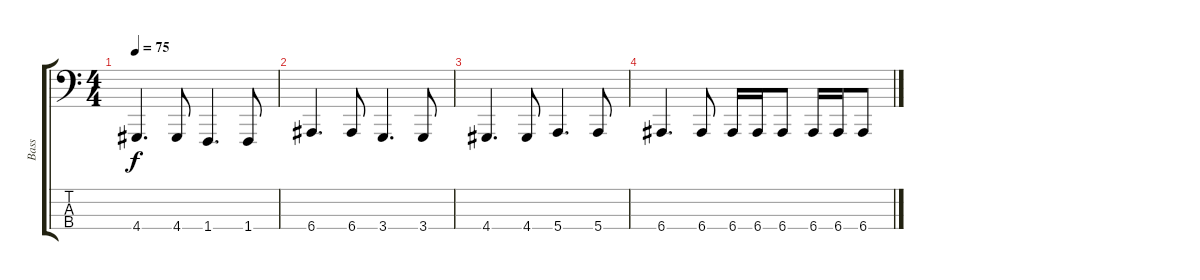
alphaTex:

\track ("Bass" "Bass") {instrument synthstrings1}
\staff {score tabs}
\tuning (G2 D2 A1 E1) {hide}
\ts (4 4)
\tempo 75
\clef f4
\ks c
4.4.4{d dy f} 4.4.8 1.4.4{d} 1.4.8 |
6.4.4{d} 6.4.8 3.4.4{d} 3.4.8 |
4.4.4{d} 4.4.8 5.4.4{d} 5.4.8 |
6.4.4{d} 6.4.8 6.4.16 6.4.16 6.4.8 6.4.16 6.4.16 6.4.8
